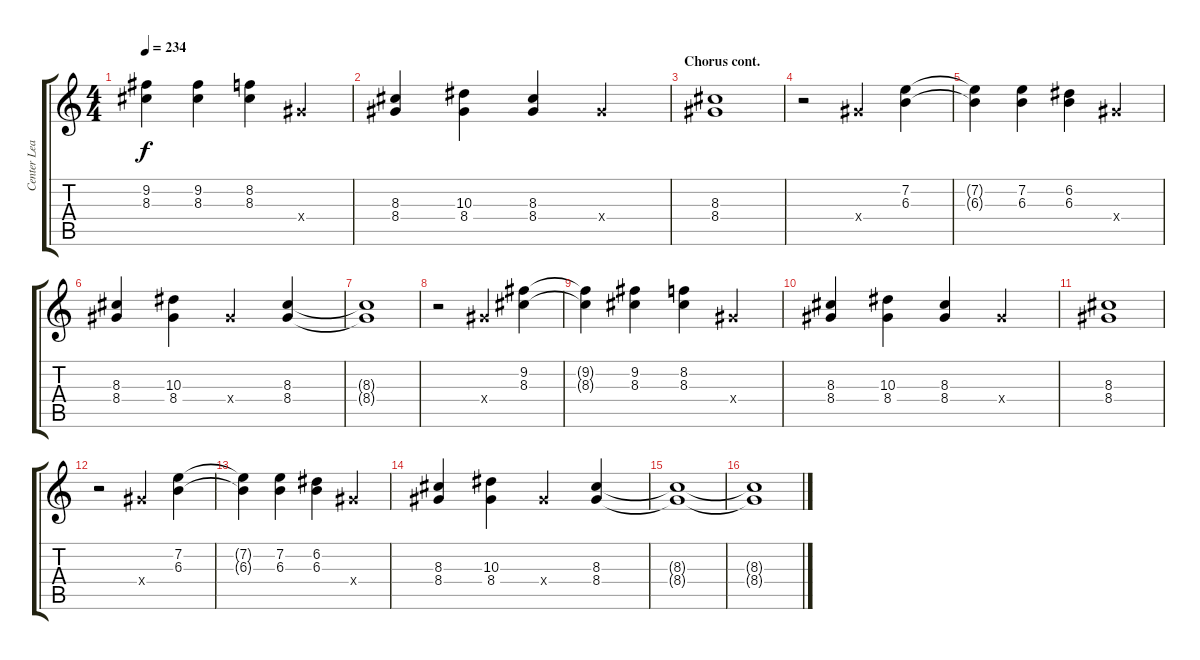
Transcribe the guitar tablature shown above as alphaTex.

\track ("Center Lead 1" "Center Lea") {instrument overdrivenguitar}
\staff {score tabs}
\tuning (D4 A3 F3 C3 G2 C2) {hide}
\ts (4 4)
\tempo 234
\clef g2
\ks aminor
(9.2{t} 8.3{t}).4{dy f} (9.2 8.3).4 (8.2 8.3).4 8.4{x}.4 |
(8.3 8.4).4 (10.3 8.4).4 (8.3 8.4).4 8.4{x}.4 |
\section ("" "Chorus cont.")
(8.3 8.4).1 |
r.2 8.4{x}.4 (7.2 6.3).4 |
(7.2{t} 6.3{t}).4 (7.2 6.3).4 (6.2 6.3).4 8.4{x}.4 |
(8.3 8.4).4 (10.3 8.4).4 8.4{x}.4 (8.3 8.4).4 |
(8.3{t} 8.4{t}).1 |
r.2 8.4{x}.4 (9.2 8.3).4 |
(9.2{t} 8.3{t}).4 (9.2 8.3).4 (8.2 8.3).4 8.4{x}.4 |
(8.3 8.4).4 (10.3 8.4).4 (8.3 8.4).4 8.4{x}.4 |
(8.3 8.4).1 |
r.2 8.4{x}.4 (7.2 6.3).4 |
(7.2{t} 6.3{t}).4 (7.2 6.3).4 (6.2 6.3).4 8.4{x}.4 |
(8.3 8.4).4 (10.3 8.4).4 8.4{x}.4 (8.3 8.4).4 |
(8.3{t} 8.4{t}).1 |
(8.3{t} 8.4{t}).1
